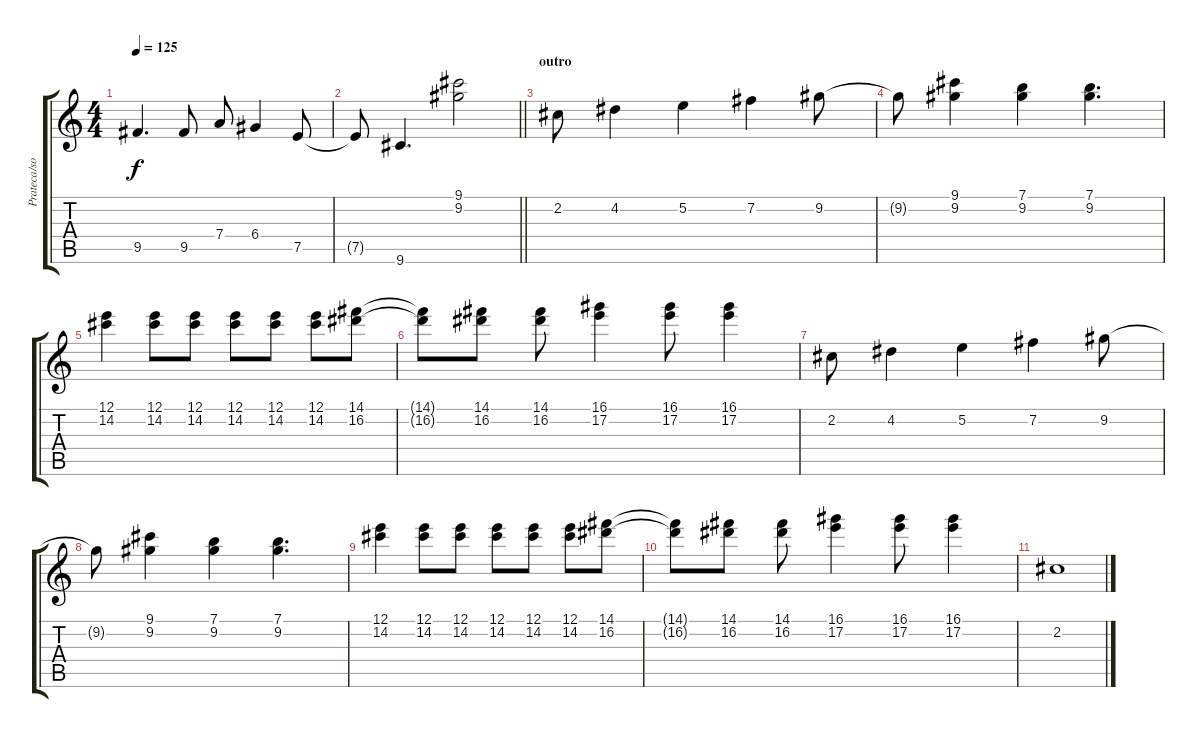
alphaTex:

\track ("Prateca/solo" "Prateca/so") {instrument acousticguitarsteel}
\staff {score tabs}
\tuning (E4 B3 G3 D3 A2 E2) {hide}
\ts (4 4)
\tempo 125
\clef g2
\ks c
9.5.4{d dy f} 9.5.8 7.4.8 6.4.4 7.5.8 |
\barLineRight lightlight
7.5{t}.8 9.6.4{d} (9.1 9.2).2 |
\section ("" "outro")
2.2.8 4.2.4 5.2.4 7.2.4 9.2.8 |
9.2{t}.8 (9.1 9.2).4 (7.1 9.2).4 (7.1 9.2).4{d} |
(12.1 14.2).4 (12.1 14.2).8 (12.1 14.2).8 (12.1 14.2).8 (12.1 14.2).8 (12.1 14.2).8 (14.1 16.2).8 |
(14.1{t} 16.2{t}).8 (14.1 16.2).8 (14.1 16.2).8 (16.1 17.2).4 (16.1 17.2).8 (16.1 17.2).4 |
2.2.8 4.2.4 5.2.4 7.2.4 9.2.8 |
9.2{t}.8 (9.1 9.2).4 (7.1 9.2).4 (7.1 9.2).4{d} |
(12.1 14.2).4 (12.1 14.2).8 (12.1 14.2).8 (12.1 14.2).8 (12.1 14.2).8 (12.1 14.2).8 (14.1 16.2).8 |
(14.1{t} 16.2{t}).8 (14.1 16.2).8 (14.1 16.2).8 (16.1 17.2).4 (16.1 17.2).8 (16.1 17.2).4 |
2.2.1
